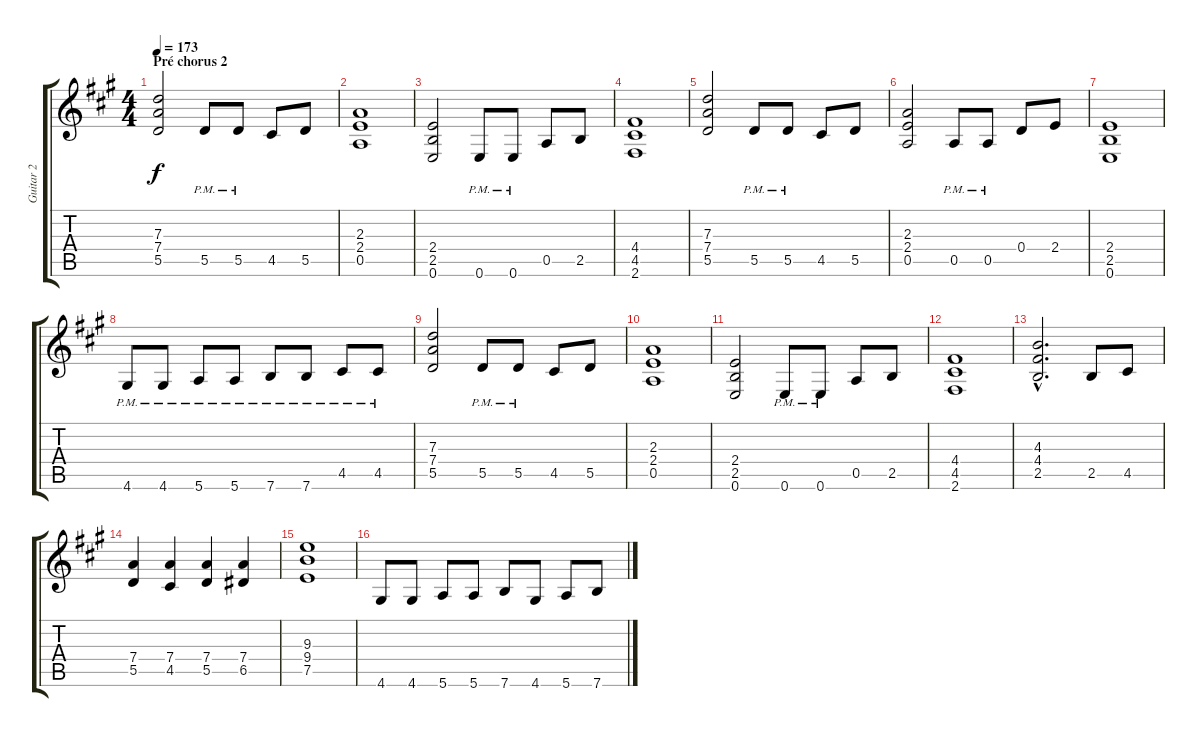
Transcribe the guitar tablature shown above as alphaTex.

\track ("Guitar 2" "Guitar 2") {instrument distortionguitar}
\staff {score tabs}
\tuning (E4 B3 G3 D3 A2 E2) {hide}
\ts (4 4)
\section ("" "Pré chorus 2")
\tempo 173
\clef g2
\ks f#minor
(7.3 7.4 5.5).2{dy f} 5.5{pm}.8 5.5{pm}.8 4.5.8 5.5.8 |
(2.3 2.4 0.5).1 |
(2.4 2.5 0.6).2 0.6{pm}.8 0.6{pm}.8 0.5.8 2.5.8 |
(4.4 4.5 2.6).1 |
(7.3 7.4 5.5).2 5.5{pm}.8 5.5{pm}.8 4.5.8 5.5.8 |
(2.3 2.4 0.5).2 0.5{pm}.8 0.5{pm}.8 0.4.8 2.4.8 |
(2.4 2.5 0.6).1 |
4.6{pm}.8 4.6{pm}.8 5.6{pm}.8 5.6{pm}.8 7.6{pm}.8 7.6{pm}.8 4.5{pm}.8 4.5{pm}.8 |
(7.3 7.4 5.5).2 5.5{pm}.8 5.5{pm}.8 4.5.8 5.5.8 |
(2.3 2.4 0.5).1 |
(2.4 2.5 0.6).2 0.6{pm}.8 0.6{pm}.8 0.5.8 2.5.8 |
(4.4 4.5 2.6).1 |
(4.3{hac} 4.4{hac} 2.5{hac}).2{d} 2.5.8 4.5.8 |
(7.4 5.5).4 (7.4 4.5).4 (7.4 5.5).4 (7.4 6.5).4 |
(9.3 9.4 7.5).1 |
4.6.8 4.6.8 5.6.8 5.6.8 7.6.8 4.6.8 5.6.8 7.6.8
